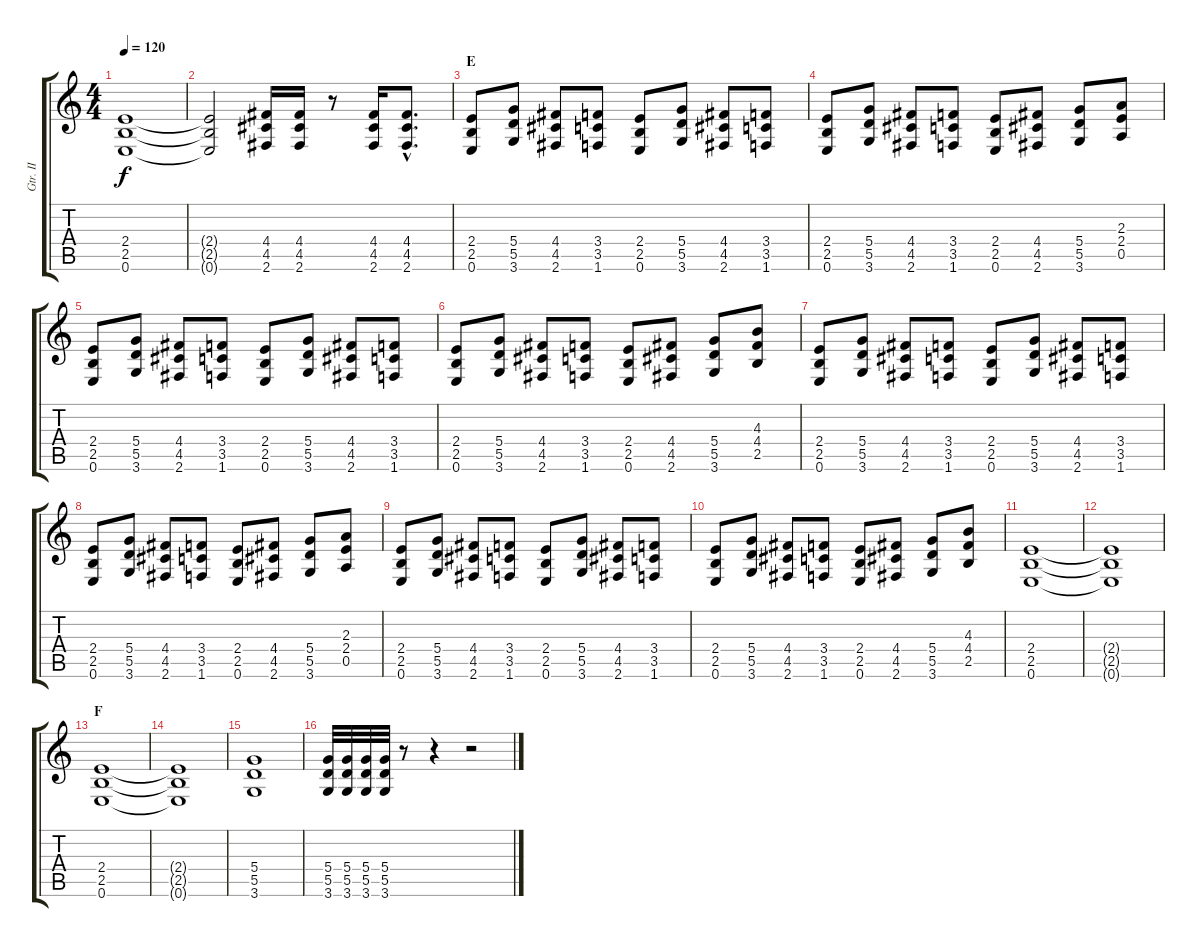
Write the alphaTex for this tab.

\track ("Gtr. II" "Gtr. II") {instrument distortionguitar}
\staff {score tabs}
\tuning (E4 B3 G3 D3 A2 E2) {hide}
\ts (4 4)
\tempo 120
\clef g2
\ks c
(2.4 2.5 0.6).1{dy f} |
(2.4{t} 2.5{t} 0.6{t}).2 (4.4 4.5 2.6).16 (4.4 4.5 2.6).16 r.8 (4.4 4.5 2.6).16 (4.4{hac} 4.5{hac} 2.6{hac}).8{d} |
\section ("" "E")
(2.4 2.5 0.6).8 (5.4 5.5 3.6).8 (4.4 4.5 2.6).8 (3.4 3.5 1.6).8 (2.4 2.5 0.6).8 (5.4 5.5 3.6).8 (4.4 4.5 2.6).8 (3.4 3.5 1.6).8 |
(2.4 2.5 0.6).8 (5.4 5.5 3.6).8 (4.4 4.5 2.6).8 (3.4 3.5 1.6).8 (2.4 2.5 0.6).8 (4.4 4.5 2.6).8 (5.4 5.5 3.6).8 (2.3 2.4 0.5).8 |
(2.4 2.5 0.6).8 (5.4 5.5 3.6).8 (4.4 4.5 2.6).8 (3.4 3.5 1.6).8 (2.4 2.5 0.6).8 (5.4 5.5 3.6).8 (4.4 4.5 2.6).8 (3.4 3.5 1.6).8 |
(2.4 2.5 0.6).8 (5.4 5.5 3.6).8 (4.4 4.5 2.6).8 (3.4 3.5 1.6).8 (2.4 2.5 0.6).8 (4.4 4.5 2.6).8 (5.4 5.5 3.6).8 (4.3 4.4 2.5).8 |
(2.4 2.5 0.6).8 (5.4 5.5 3.6).8 (4.4 4.5 2.6).8 (3.4 3.5 1.6).8 (2.4 2.5 0.6).8 (5.4 5.5 3.6).8 (4.4 4.5 2.6).8 (3.4 3.5 1.6).8 |
(2.4 2.5 0.6).8 (5.4 5.5 3.6).8 (4.4 4.5 2.6).8 (3.4 3.5 1.6).8 (2.4 2.5 0.6).8 (4.4 4.5 2.6).8 (5.4 5.5 3.6).8 (2.3 2.4 0.5).8 |
(2.4 2.5 0.6).8 (5.4 5.5 3.6).8 (4.4 4.5 2.6).8 (3.4 3.5 1.6).8 (2.4 2.5 0.6).8 (5.4 5.5 3.6).8 (4.4 4.5 2.6).8 (3.4 3.5 1.6).8 |
(2.4 2.5 0.6).8 (5.4 5.5 3.6).8 (4.4 4.5 2.6).8 (3.4 3.5 1.6).8 (2.4 2.5 0.6).8 (4.4 4.5 2.6).8 (5.4 5.5 3.6).8 (4.3 4.4 2.5).8 |
(2.4 2.5 0.6).1 |
(2.4{t} 2.5{t} 0.6{t}).1 |
\section ("" "F")
(2.4 2.5 0.6).1 |
(2.4{t} 2.5{t} 0.6{t}).1 |
(5.4 5.5 3.6).1 |
(5.4 5.5 3.6).32 (5.4 5.5 3.6).32 (5.4 5.5 3.6).32 (5.4 5.5 3.6).32 r.8 r.4 r.2
